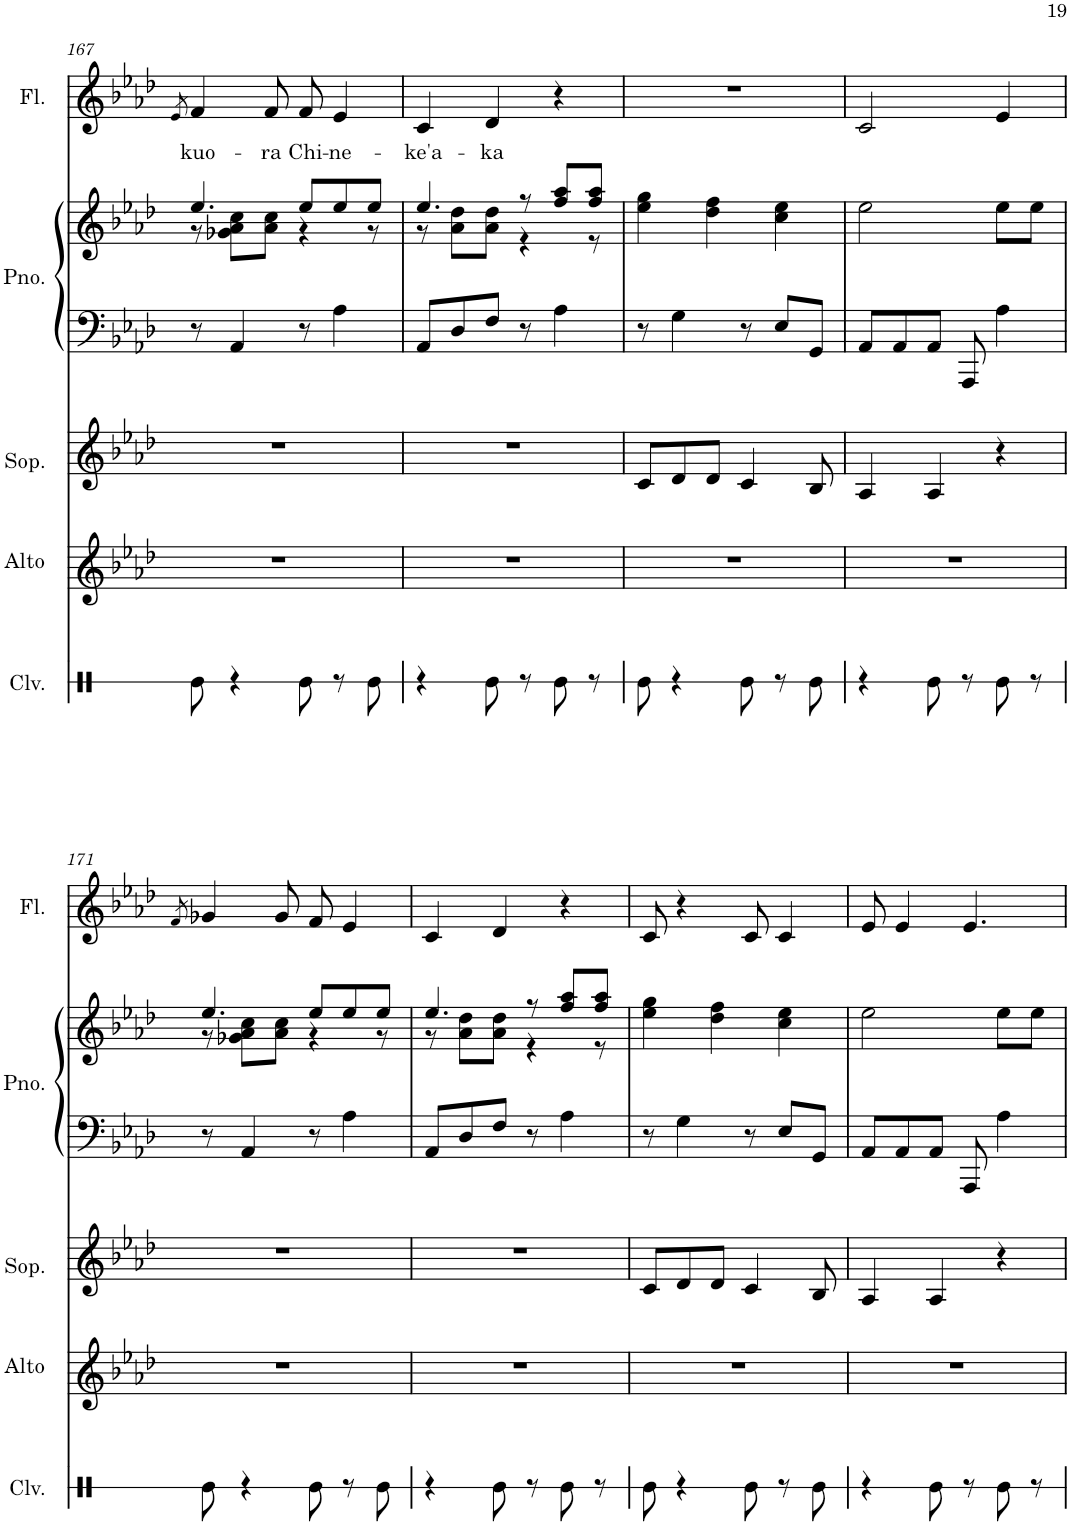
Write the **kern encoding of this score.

**kern	**kern	**kern	**kern	**kern	**kern	**text
*part4	*part3	*part3	*part2	*part2	*part1	*part1
*staff6	*staff5	*staff4	*staff3	*staff2	*staff1	*staff1
*I"Claves	*I"Soprano    Alto	*	*I"Piano	*	*I"Flute	*
*I'Clv.	*I'Sop.    Alto	*	*I'Pno.	*	*I'Fl.	*
!!LO:PB:g=z
*clefX	*clefG2	*clefG2	*clefF4	*clefG2	*clefG2	*
*k[]	*k[b-e-a-d-]	*k[b-e-a-d-]	*k[b-e-a-d-]	*k[b-e-a-d-]	*k[b-e-a-d-]	*
*M6/8	*M6/8	*M6/8	*M6/8	*M6/8	*M6/8	*
=167	=167	=167	=167	=167	=167	=167
.	.	.	.	.	8qe-/	.
*	*	*	*	*^	*	*
!	!	!	!	!	!	!	!LO:LY:b
8Re\	2.r	2.r	8r	4.ee-/	8r	4f/	kuo-
4r	.	.	4AA-/	.	8g-X\ 8a-\ 8cc\L	.	.
!	!	!	!	!	!	!	!LO:LY:b
.	.	.	.	.	8a-\ 8cc\J	8f/	-ra
!	!	!	!	!	!	!	!LO:LY:b
8Re\	.	.	8r	8ee-/L	4r	8f/	Chi-
!	!	!	!	!	!	!	!LO:LY:b
8r	.	.	4A-\	8ee-/	.	4e-/	-ne-
8Re\	.	.	.	8ee-/J	8r	.	.
=168	=168	=168	=168	=168	=168	=168	=168
!	!	!	!	!	!	!	!LO:LY:b
4r	2.r	2.r	8AA-/L	4.ee-/	8r	4c/	-ke'a-
.	.	.	8D-/	.	8a-\ 8dd-\L	.	.
!	!	!	!	!	!	!	!LO:LY:b
8Re\	.	.	8F/J	.	8a-\ 8dd-\J	4d-/	-ka
8r	.	.	8r	8r	4r	.	.
8Re\	.	.	4A-\	8ff/ 8aa-/L	.	4r	.
8r	.	.	.	8ff/ 8aa-/J	8r	.	.
*	*	*	*	*v	*v	*	*
=169	=169	=169	=169	=169	=169	=169
8Re\	2.r	8c/L	8r	4ee-\ 4gg\	2.r	.
4r	.	8d-/	4G\	.	.	.
.	.	8d-/J	.	4dd-\ 4ff\	.	.
8Re\	.	4c/	8r	.	.	.
8r	.	.	8E-/L	4cc\ 4ee-\	.	.
8Re\	.	8B-/	8GG/J	.	.	.
=170	=170	=170	=170	=170	=170	=170
4r	2.r	4A-/	8AA-/L	2ee-\	2c/	.
.	.	.	8AA-/	.	.	.
8Re\	.	4A-/	8AA-/J	.	.	.
8r	.	.	8AAA-/	.	.	.
8Re\	.	4r	4A-\	8ee-\L	4e-/	.
8r	.	.	.	8ee-\J	.	.
!!LO:LB:g=z
=171	=171	=171	=171	=171	=171	=171
.	.	.	.	.	8qf/	.
*	*	*	*	*^	*	*
8Re\	2.r	2.r	8r	4.ee-/	8r	4g-X/	.
4r	.	.	4AA-/	.	8g-X\ 8a-\ 8cc\L	.	.
.	.	.	.	.	8a-\ 8cc\J	8g-/	.
8Re\	.	.	8r	8ee-/L	4r	8f/	.
8r	.	.	4A-\	8ee-/	.	4e-/	.
8Re\	.	.	.	8ee-/J	8r	.	.
=172	=172	=172	=172	=172	=172	=172	=172
4r	2.r	2.r	8AA-/L	4.ee-/	8r	4c/	.
.	.	.	8D-/	.	8a-\ 8dd-\L	.	.
8Re\	.	.	8F/J	.	8a-\ 8dd-\J	4d-/	.
8r	.	.	8r	8r	4r	.	.
8Re\	.	.	4A-\	8ff/ 8aa-/L	.	4r	.
8r	.	.	.	8ff/ 8aa-/J	8r	.	.
*	*	*	*	*v	*v	*	*
=173	=173	=173	=173	=173	=173	=173
8Re\	2.r	8c/L	8r	4ee-\ 4gg\	8c/	.
4r	.	8d-/	4G\	.	4r	.
.	.	8d-/J	.	4dd-\ 4ff\	.	.
8Re\	.	4c/	8r	.	8c/	.
8r	.	.	8E-/L	4cc\ 4ee-\	4c/	.
8Re\	.	8B-/	8GG/J	.	.	.
=174	=174	=174	=174	=174	=174	=174
4r	2.r	4A-/	8AA-/L	2ee-\	8e-/	.
.	.	.	8AA-/	.	4e-/	.
8Re\	.	4A-/	8AA-/J	.	.	.
8r	.	.	8AAA-/	.	4.e-/	.
8Re\	.	4r	4A-\	8ee-\L	.	.
8r	.	.	.	8ee-\J	.	.
=	=	=	=	=	=	=
*-	*-	*-	*-	*-	*-	*-
